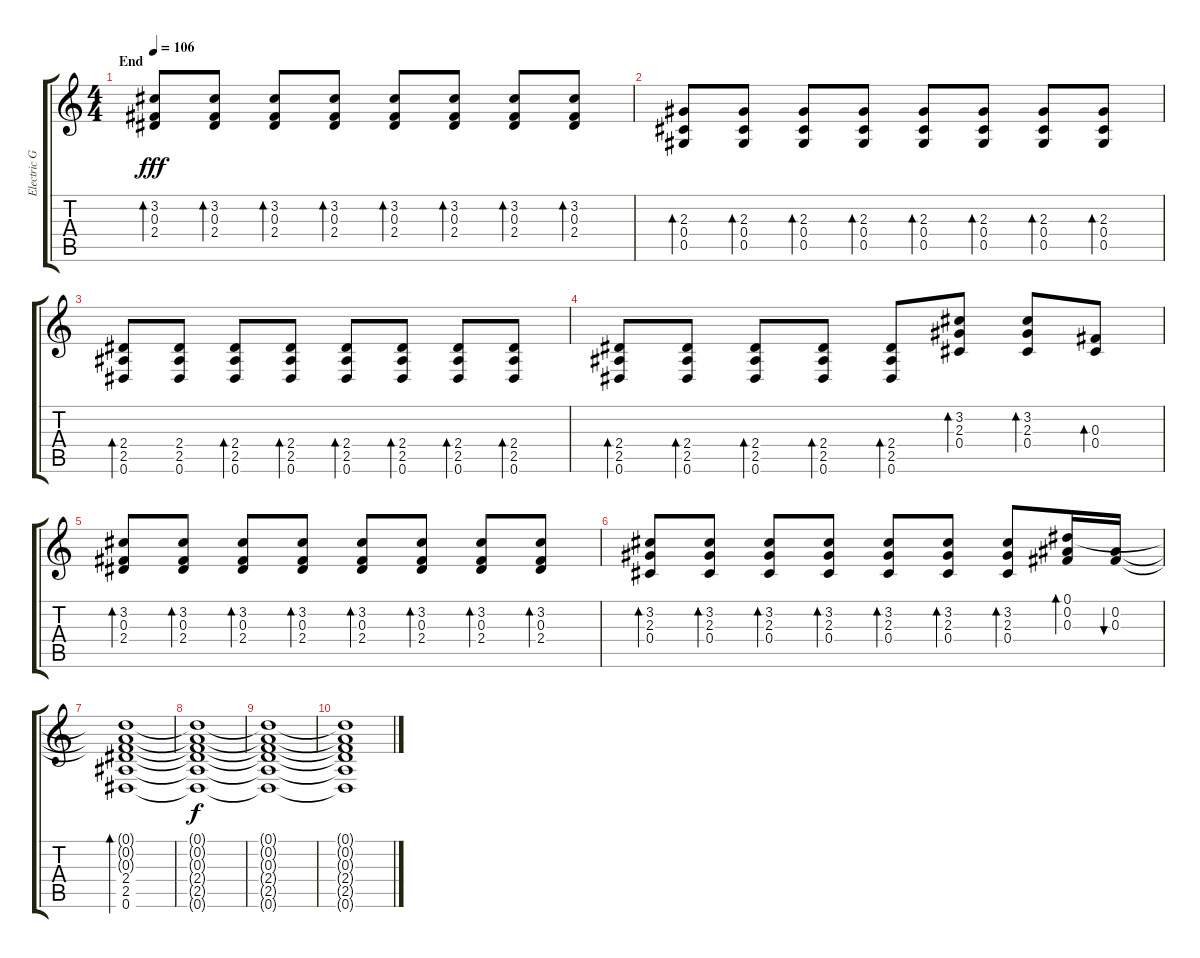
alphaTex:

\track ("Electric Guitar R" "Electric G") {instrument electricguitarjazz}
\staff {score tabs}
\tuning (Eb4 Bb3 Gb3 Db3 Ab2 Eb2) {hide}
\ts (4 4)
\section ("" "End")
\tempo 106
\clef g2
\ks c
(3.2 0.3 2.4).8{bd 30 dy fff} (3.2 0.3 2.4).8{bd 30} (3.2 0.3 2.4).8{bd 30} (3.2 0.3 2.4).8{bd 30} (3.2 0.3 2.4).8{bd 30} (3.2 0.3 2.4).8{bd 30} (3.2 0.3 2.4).8{bd 30} (3.2 0.3 2.4).8{bd 30} |
(2.3 0.4 0.5).8{bd 30} (2.3 0.4 0.5).8{bd 30} (2.3 0.4 0.5).8{bd 30} (2.3 0.4 0.5).8{bd 30} (2.3 0.4 0.5).8{bd 30} (2.3 0.4 0.5).8{bd 30} (2.3 0.4 0.5).8{bd 30} (2.3 0.4 0.5).8{bd 30} |
(2.4 2.5 0.6).8{bd 30} (2.4 2.5 0.6).8 (2.4 2.5 0.6).8{bd 30} (2.4 2.5 0.6).8{bd 30} (2.4 2.5 0.6).8{bd 30} (2.4 2.5 0.6).8{bd 30} (2.4 2.5 0.6).8{bd 30} (2.4 2.5 0.6).8{bd 30} |
(2.4 2.5 0.6).8{bd 30} (2.4 2.5 0.6).8{bd 30} (2.4 2.5 0.6).8{bd 30} (2.4 2.5 0.6).8{bd 30} (2.4 2.5 0.6).8{bd 30} (3.2 2.3 0.4).8{bd 30} (3.2 2.3 0.4).8{bd 30} (0.3 0.4).8{bd 30} |
(3.2 0.3 2.4).8{bd 30} (3.2 0.3 2.4).8{bd 30} (3.2 0.3 2.4).8{bd 30} (3.2 0.3 2.4).8{bd 30} (3.2 0.3 2.4).8{bd 30} (3.2 0.3 2.4).8{bd 30} (3.2 0.3 2.4).8{bd 30} (3.2 0.3 2.4).8{bd 30} |
(3.2 2.3 0.4).8{bd 30} (3.2 2.3 0.4).8{bd 30} (3.2 2.3 0.4).8{bd 30} (3.2 2.3 0.4).8{bd 30} (3.2 2.3 0.4).8{bd 30} (3.2 2.3 0.4).8{bd 30} (3.2 2.3 0.4).8{bd 30} (0.1 0.2 0.3).16{bd 30} (0.2 0.3).16{bu 30} |
(0.1{t} 0.2{t} 0.3{t} 2.4 2.5 0.6).1{bd 30} |
(0.1{t} 0.2{t} 0.3{t} 2.4{t} 2.5{t} 0.6{t}).1{dy f} |
(0.1{t} 0.2{t} 0.3{t} 2.4{t} 2.5{t} 0.6{t}).1 |
(0.1{t} 0.2{t} 0.3{t} 2.4{t} 2.5{t} 0.6{t}).1
